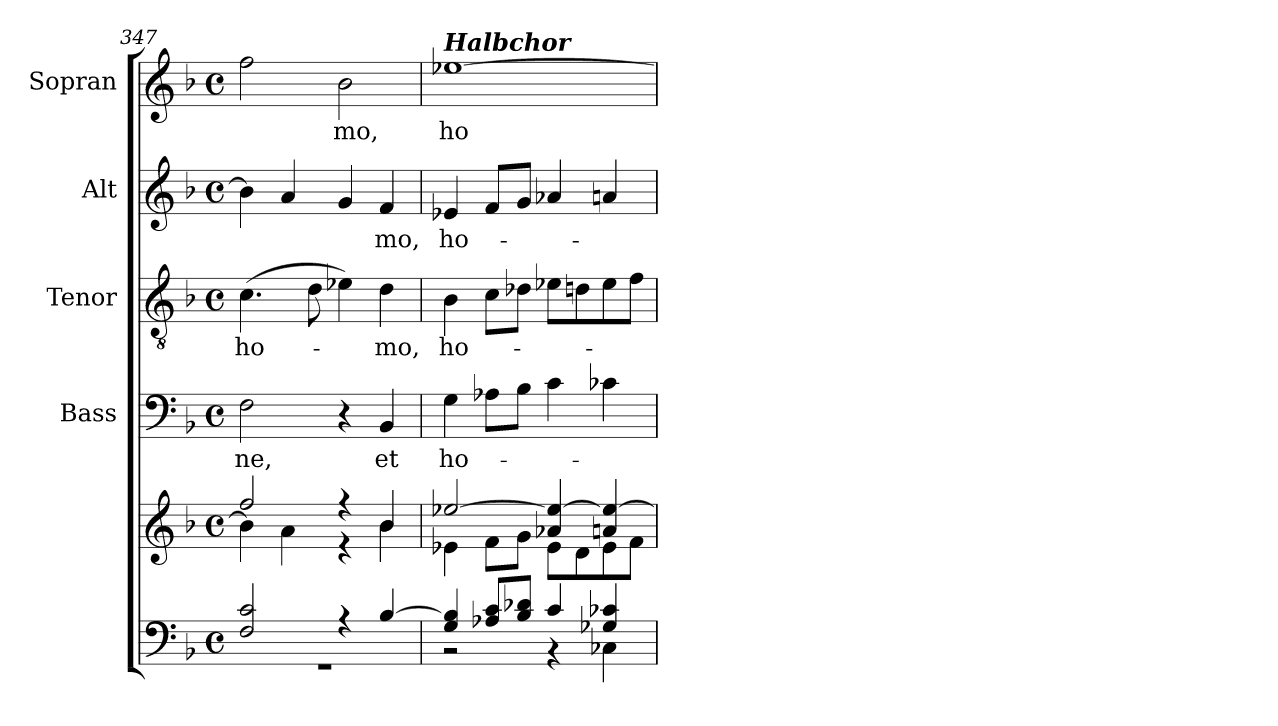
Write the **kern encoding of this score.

**kern	**kern	**kern	**text	**kern	**text	**kern	**text	**kern	**text
*part5	*part5	*part4	*part4	*part3	*part3	*part2	*part2	*part1	*part1
*staff6	*staff5	*staff4	*staff4	*staff3	*staff3	*staff2	*staff2	*staff1	*staff1
*	*	*I"Bass	*	*I"Tenor	*	*I"Alt	*	*I"Sopran	*
*	*	*I'B.	*	*I'T.	*	*I'A.	*	*I'S.	*
!!LO:LB:g=z
*clefF4	*clefG2	*clefF4	*	*clefGv2	*	*clefG2	*	*clefG2	*
*k[b-]	*k[b-]	*k[b-]	*	*k[b-]	*	*k[b-]	*	*k[b-]	*
*F:	*F:	*F:	*	*F:	*	*F:	*	*F:	*
*M4/4	*M4/4	*M4/4	*	*M4/4	*	*M4/4	*	*M4/4	*
*met(c)	*met(c)	*met(c)	*	*met(c)	*	*met(c)	*	*met(c)	*
=347	=347	=347	=347	=347	=347	=347	=347	=347	=347
*^	*^	*	*	*	*	*	*	*	*
!	!	!	!	!	!LO:LY:b	!	!LO:LY:b	!	!	!	!
2F/ 2c/	1rGG	2ff/	4b-\]	2F\	-ne,	(>4.c\	ho-	4b-\]	.	2ff\	.
.	.	.	4a\	.	.	.	.	4a/	.	.	.
.	.	.	.	.	.	8d\	.	.	.	.	.
!	!	!	!	!	!	!	!	!	!	!	!LO:LY:b
4rA	.	4r	4r	4r	.	4e-X\)	.	4g/	.	2b-\	-mo,
!	!	!	!	!	!LO:LY:b	!	!LO:LY:b	!	!LO:LY:b	!	!
[>4B-/	.	4b-/	4b-\	4BB-/	et	4d\	-mo,	4f/	-mo,	.	.
=348	=348	=348	=348	=348	=348	=348	=348	=348	=348	=348	=348
!	!	!	!	!	!	!	!	!	!	!LO:TX:a:Bi:t=Halbchor	!
!	!	!	!	!	!LO:LY:b	!	!LO:LY:b	!	!LO:LY:b	!	!LO:LY:b
4G/ 4B-/]	2rBB	[>2ee-X/	4e-X\	4G\	ho-	4B-\	ho-	4e-X/	ho-	[1ee-X	ho-
8A-X/ 8c/L	.	.	8f\L	8A-X\L	.	8c\L	.	8f/L	.	.	.
8B-/ 8d-X/J	.	.	8g\J	8B-\J	.	8d-X\J	.	8g/J	.	.	.
4c/	4rBB	4a-X/ 4ee-/_	8e-\L	4c\	.	8e-X\L	.	4a-X/	.	.	.
.	.	.	8d\	.	.	8dn\	.	.	.	.	.
4G-X/ 4c-X/	4C-X\	4an/ 4ee-/_	8e-\	4c-X\	.	8e-\	.	4an/	.	.	.
.	.	.	8f\J	.	.	8f\J	.	.	.	.	.
*v	*v	*	*	*	*	*	*	*	*	*	*
*	*v	*v	*	*	*	*	*	*	*	*
=	=	=	=	=	=	=	=	=	=
*-	*-	*-	*-	*-	*-	*-	*-	*-	*-
